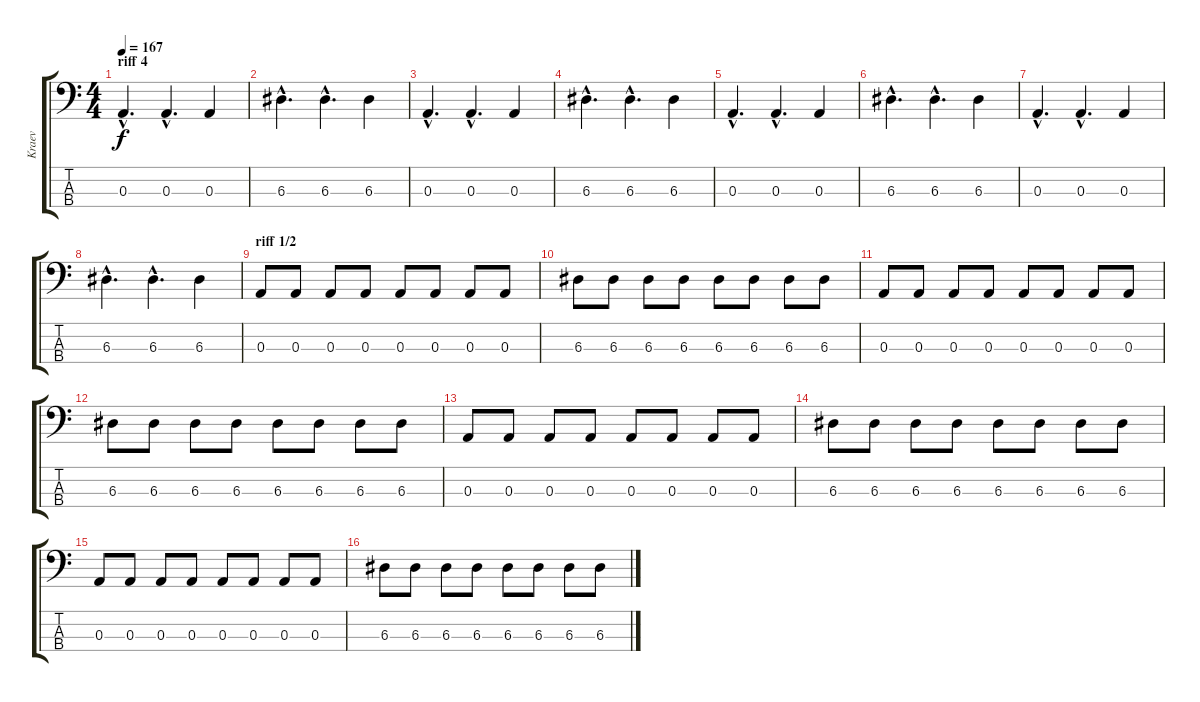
\track ("Kraev" "Kraev") {instrument electricbassfinger}
\staff {score tabs}
\tuning (G2 D2 A1 E1) {hide}
\ts (4 4)
\section ("" "riff 4")
\tempo 167
\clef f4
\ks c
0.3{hac}.4{d dy f} 0.3{hac}.4{d} 0.3.4 |
6.3{hac}.4{d} 6.3{hac}.4{d} 6.3.4 |
0.3{hac}.4{d} 0.3{hac}.4{d} 0.3.4 |
6.3{hac}.4{d} 6.3{hac}.4{d} 6.3.4 |
0.3{hac}.4{d} 0.3{hac}.4{d} 0.3.4 |
6.3{hac}.4{d} 6.3{hac}.4{d} 6.3.4 |
0.3{hac}.4{d} 0.3{hac}.4{d} 0.3.4 |
6.3{hac}.4{d} 6.3{hac}.4{d} 6.3.4 |
\section ("" "riff 1/2")
0.3.8 0.3.8 0.3.8 0.3.8 0.3.8 0.3.8 0.3.8 0.3.8 |
6.3.8 6.3.8 6.3.8 6.3.8 6.3.8 6.3.8 6.3.8 6.3.8 |
0.3.8 0.3.8 0.3.8 0.3.8 0.3.8 0.3.8 0.3.8 0.3.8 |
6.3.8 6.3.8 6.3.8 6.3.8 6.3.8 6.3.8 6.3.8 6.3.8 |
0.3.8 0.3.8 0.3.8 0.3.8 0.3.8 0.3.8 0.3.8 0.3.8 |
6.3.8 6.3.8 6.3.8 6.3.8 6.3.8 6.3.8 6.3.8 6.3.8 |
0.3.8 0.3.8 0.3.8 0.3.8 0.3.8 0.3.8 0.3.8 0.3.8 |
6.3.8 6.3.8 6.3.8 6.3.8 6.3.8 6.3.8 6.3.8 6.3.8
